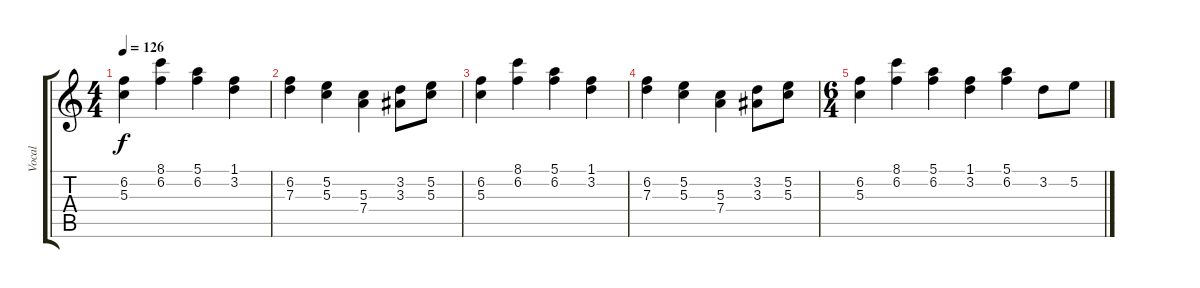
\track ("Vocal" "Vocal") {instrument acousticguitarsteel}
\staff {score tabs}
\tuning (E4 B3 G3 D3 A2 E2) {hide}
\ts (4 4)
\tempo 126
\clef g2
\ks c
(6.2 5.3).4{dy f} (8.1 6.2).4 (5.1 6.2).4 (1.1 3.2).4 |
(6.2 7.3).4 (5.2 5.3).4 (5.3 7.4).4 (3.2 3.3).8 (5.2 5.3).8 |
(6.2 5.3).4 (8.1 6.2).4 (5.1 6.2).4 (1.1 3.2).4 |
(6.2 7.3).4{balance 0} (5.2 5.3).4 (5.3 7.4).4 (3.2 3.3).8 (5.2 5.3).8 |
\ts (6 4)
(6.2 5.3).4 (8.1 6.2).4 (5.1 6.2).4 (1.1 3.2).4 (5.1 6.2).4 3.2.8 5.2.8
